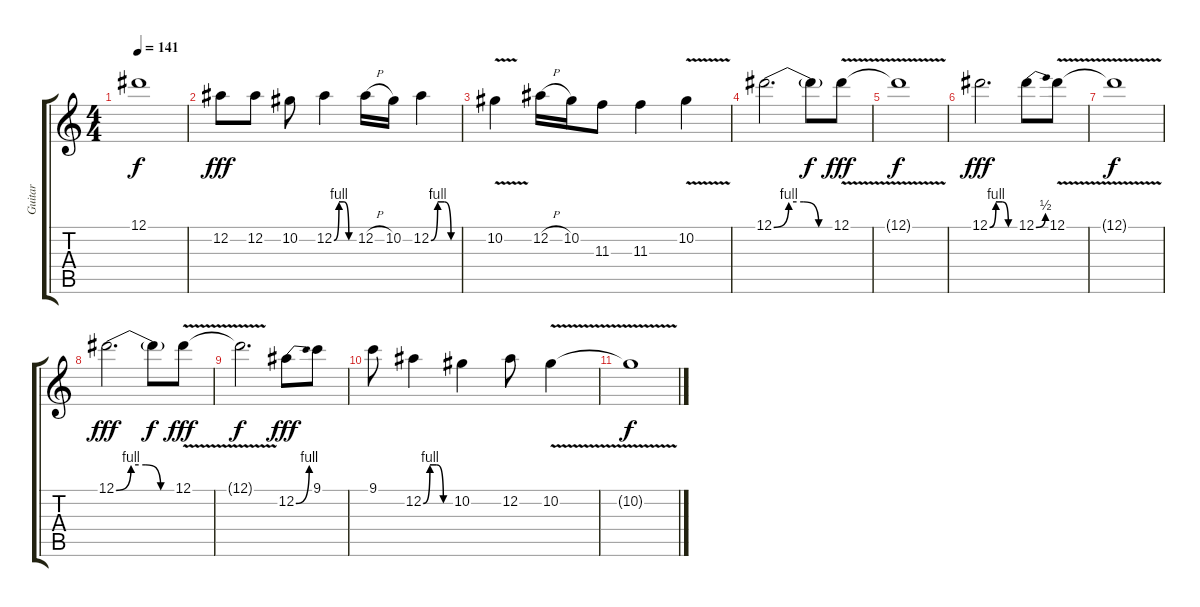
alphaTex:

\track ("Guitar" "Guitar") {instrument overdrivenguitar}
\staff {score tabs}
\tuning (Eb4 Bb3 Gb3 Db3 Ab2 Eb2) {hide}
\ts (4 4)
\tempo 141
\clef g2
\ks c
12.1{t}.1{dy f} |
12.2.8{dy fff} 12.2.8 10.2.8 12.2{be (custom 0 0 15 4 30 4 45 0 60 0)}.4 12.2{h}.16 10.2.16 12.2{be (custom 0 0 15 4 30 4 45 0 60 0)}.4 |
10.2{v}.4 12.2{h}.16 10.2.16 11.3.8 11.3.4 10.2{v}.4 |
12.1{be (custom 0 0 15 4 30 4 45 0 60 0)}.2{d} 12.1{t}.8{dy f} 12.1{v}.8{dy fff} |
12.1{t}.1{dy f} |
12.1{be (custom 0 0 15 4 30 4 45 0 60 0)}.2{d dy fff} 12.1{be (bend 0 0 60 2)}.8 12.1{v}.8 |
12.1{t}.1{dy f} |
12.1{be (custom 0 0 15 4 30 4 45 0 60 0)}.2{d dy fff} 12.1{t}.8{dy f} 12.1{v}.8{dy fff} |
12.1{t}.2{d dy f} 12.2{be (bend 0 0 60 4)}.8{dy fff} 9.1.8 |
9.1.8 12.2{be (custom 0 0 15 4 30 4 45 0 60 0)}.4 10.2.4 12.2.8 10.2{v}.4 |
10.2{t}.1{dy f}
